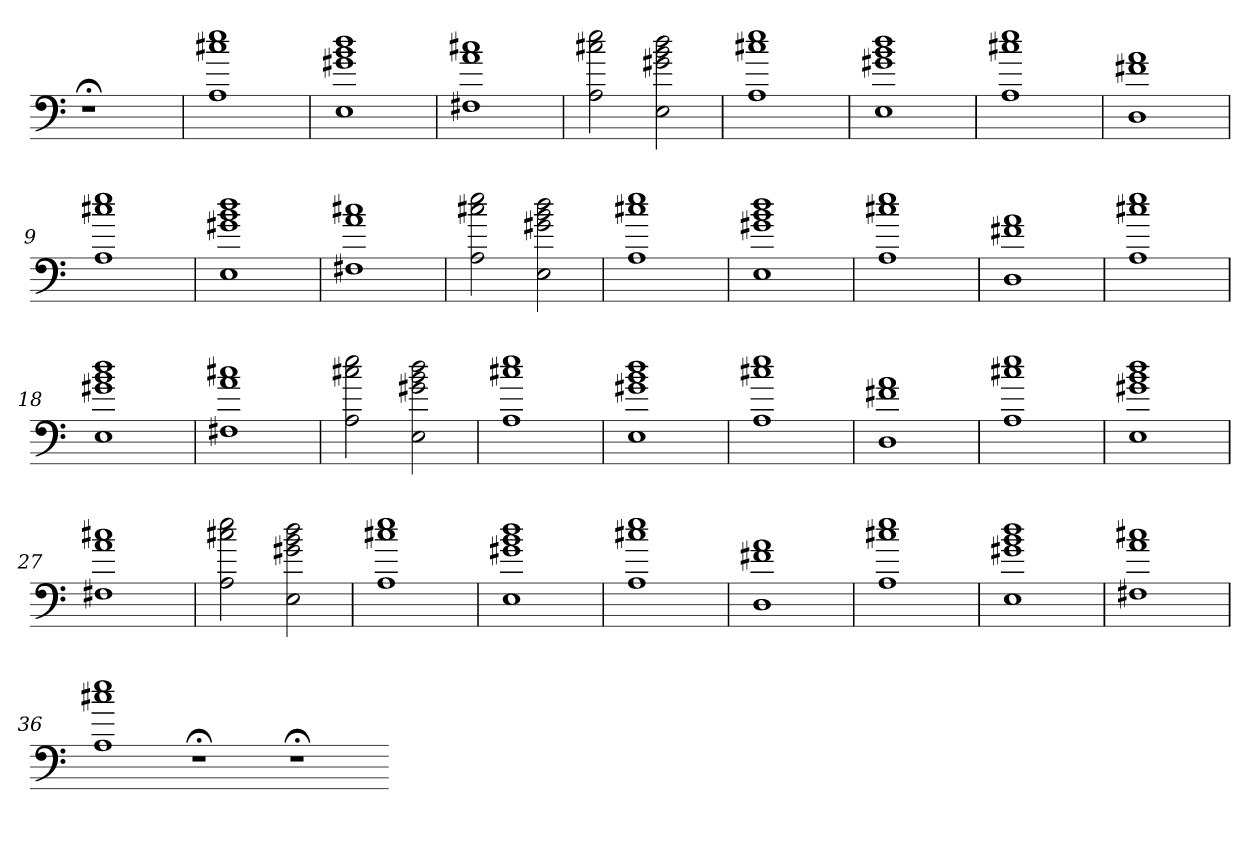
**kern
*part1
*staff1
=
1r;<
=1
1A 1cc#X 1ee
=2
1E 1g#X 1b 1dd
=3
1F#X 1a 1cc#X
=4
2A 2cc#X 2ee
2E 2g#X 2b 2dd
=5
1A 1cc#X 1ee
=6
1E 1g#X 1b 1dd
=7
1A 1cc#X 1ee
=8
1D 1f#X 1a
=9
1A 1cc#X 1ee
=10
1E 1g#X 1b 1dd
=11
1F#X 1a 1cc#X
=12
2A 2cc#X 2ee
2E 2g#X 2b 2dd
=13
1A 1cc#X 1ee
=14
1E 1g#X 1b 1dd
=15
1A 1cc#X 1ee
=16
1D 1f#X 1a
=17
1A 1cc#X 1ee
=18
1E 1g#X 1b 1dd
=19
1F#X 1a 1cc#X
=20
2A 2cc#X 2ee
2E 2g#X 2b 2dd
=21
1A 1cc#X 1ee
=22
1E 1g#X 1b 1dd
=23
1A 1cc#X 1ee
=24
1D 1f#X 1a
=25
1A 1cc#X 1ee
=26
1E 1g#X 1b 1dd
=27
1F#X 1a 1cc#X
=28
2A 2cc#X 2ee
2E 2g#X 2b 2dd
=29
1A 1cc#X 1ee
=30
1E 1g#X 1b 1dd
=31
1A 1cc#X 1ee
=32
1D 1f#X 1a
=33
1A 1cc#X 1ee
=34
1E 1g#X 1b 1dd
=35
1F#X 1a 1cc#X
=36
1A 1cc#X 1ee
1r;<
1r;<
=-
*-
